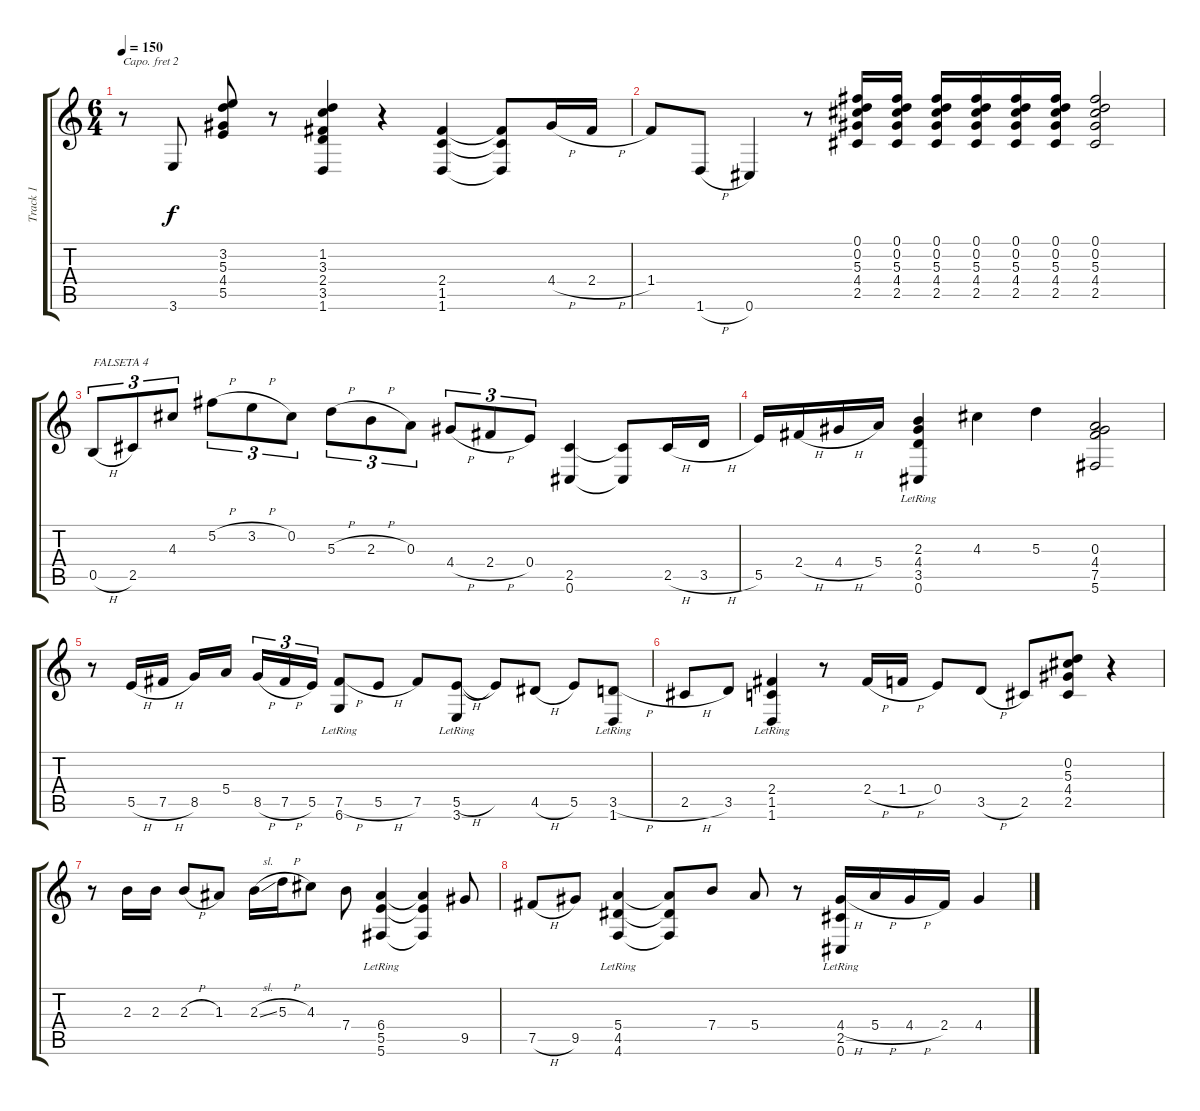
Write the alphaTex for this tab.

\track ("Track 1" "Track 1") {instrument acousticguitarnylon}
\staff {score tabs}
\capo 2
\tuning (E4 B3 G3 D3 A2 B1) {hide}
\ts (6 4)
\tempo 150
\clef g2
\ks c
r.8{dy f} 3.6.8 (3.2 5.3 4.4 5.5).8 r.8 (1.2 3.3 2.4 3.5 1.6).4 r.4 (2.4 1.5 1.6).4 (2.4{t} 1.5{t} 1.6{t}).8 4.4{h}.16 2.4{h}.16 |
1.4.8 1.6{h}.8 0.6.4 r.8 (0.1 0.2 5.3 4.4 2.5).16 (0.1 0.2 5.3 4.4 2.5).16 (0.1 0.2 5.3 4.4 2.5).16 (0.1 0.2 5.3 4.4 2.5).16 (0.1 0.2 5.3 4.4 2.5).16 (0.1 0.2 5.3 4.4 2.5).16 (0.1 0.2 5.3 4.4 2.5).2 |
0.5{h}.8{tu (3 2) txt "FALSETA 4"} 2.5.8{tu (3 2)} 4.3.8{tu (3 2)} 5.2{h}.8{tu (3 2)} 3.2{h}.8{tu (3 2)} 0.2.8{tu (3 2)} 5.3{h}.8{tu (3 2)} 2.3{h}.8{tu (3 2)} 0.3.8{tu (3 2)} 4.4{h}.8{tu (3 2)} 2.4{h}.8{tu (3 2)} 0.4.8{tu (3 2)} (2.5 0.6).4 (2.5{t} 0.6{t}).8 2.5{h}.16 3.5{h}.16 |
5.5.16 2.4{h}.16 4.4{h}.16 5.4.16 (2.3 4.4{lr} 3.5{lr} 0.6{lr}).4 4.3.4 5.3.4 (0.3 4.4 7.5 5.6).2 |
r.8 5.5{h}.16 7.5{h}.16 8.5.16 5.4.16{beam splitsecondary} 8.5{h}.16{tu (3 2)} 7.5{h}.16{tu (3 2)} 5.5.16{tu (3 2)} (7.5{h} 6.6{lr}).8 5.5{h}.8 7.5.8 (5.5{h} 3.6{lr}).8 5.5{t}.8 4.5{h}.8 5.5.8 (3.5{h} 1.6{lr}).8 |
2.5{h}.8 3.5.8 (2.4{lr} 1.5{lr} 1.6{lr}).4 r.8 2.4{h}.16 1.4{h}.16 0.4.8 3.5{h}.8 2.5.8 (0.2 5.3 4.4 2.5).8 r.4 |
r.8 2.3.16 2.3.16 2.3{h}.8 1.3.8 2.3{sl}.16 5.3{h}.16 4.3.8 7.4.8 (6.4{lr} 5.5{lr} 5.6{lr}).4 (6.4{t} 5.5{t} 5.6{t}).4 9.5.8 |
7.5{h}.8 9.5.8 (5.4{lr} 4.5{lr} 4.6{lr}).4 (5.4{t} 4.5{t} 4.6{t}).8 7.4.8 5.4.8 r.8 (4.4{h} 2.5{lr} 0.6{lr}).16 5.4{h}.16 4.4{h}.16 2.4.16 4.4.4
